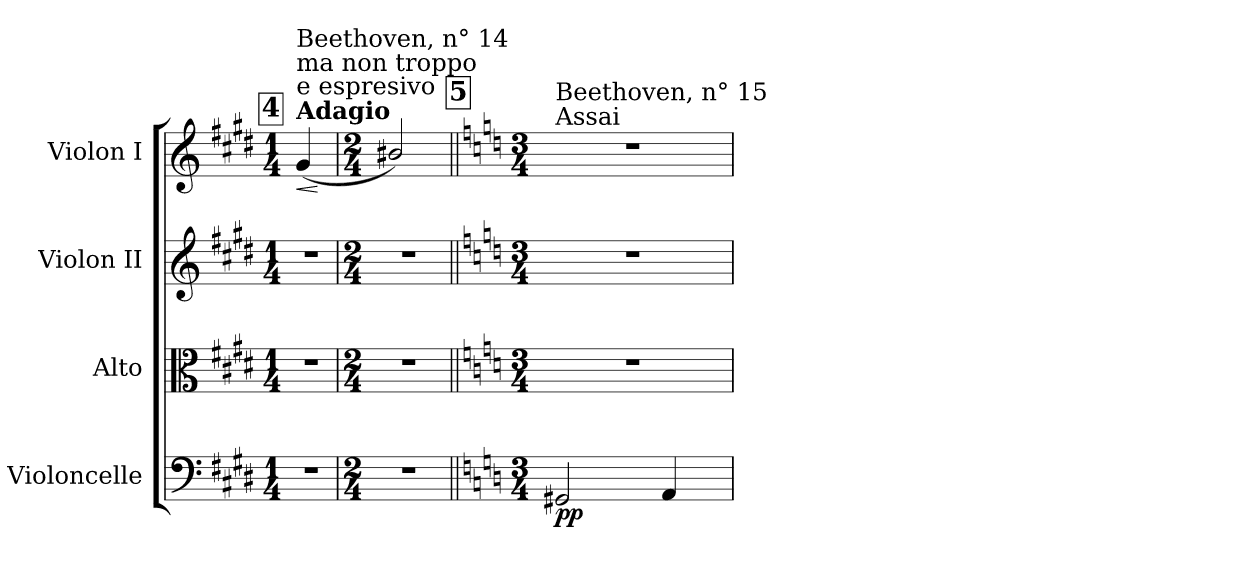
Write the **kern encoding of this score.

**kern	**dynam	**kern	**kern	**kern	**dynam
*part4	*part4	*part3	*part2	*part1	*part1
*staff4	*staff4	*staff3	*staff2	*staff1	*staff1
*I"Violoncelle	*	*I"Alto	*I"Violon II	*I"Violon I	*
*I'Vc.	*	*I'Alt.	*I'Vln. II	*I'Vln. I	*
*clefF4	*	*clefC3	*clefG2	*clefG2	*
*k[f#c#g#d#]	*	*k[f#c#g#d#]	*k[f#c#g#d#]	*k[f#c#g#d#]	*
*E:	*	*E:	*E:	*E:	*
*M1/4	*	*M1/4	*M1/4	*M1/4	*
!!LO:REH:place=s1:a:t=4
=6	=6	=6	=6	=6	=6
!	!	!	!	!LO:TX:a:B:t=Adagio	!
!	!	!	!	!LO:TX:a:t=ma non troppo \ne  espresivo	!
!	!	!	!	!LO:TX:a:t=Beethoven, n° 14	!
!	!	!	!	!	!LO:HP:b
4r	.	4r	4r	(4g#/	<
.	.	.	.	.	[
=7	=7	=7	=7	=7	=7
*M2/4	*	*M2/4	*M2/4	*M2/4	*
2r	.	2r	2r	2b#X/)	.
!!LO:REH:place=s1:a:t=5
=8||	=8||	=8||	=8||	=8||	=8||
*k[]	*	*k[]	*k[]	*k[]	*
*C:	*	*C:	*C:	*C:	*
*M3/4	*	*M3/4	*M3/4	*M3/4	*
!	!	!	!	!LO:TX:a:t=Assai	!
!	!	!	!	!LO:TX:a:t=Beethoven, n° 15	!
!	!LO:DY:b	!	!	!	!
2GG#X/	pp	2.r	2.r	2.r	.
4AA/	.	.	.	.	.
=	=	=	=	=	=
*-	*-	*-	*-	*-	*-
